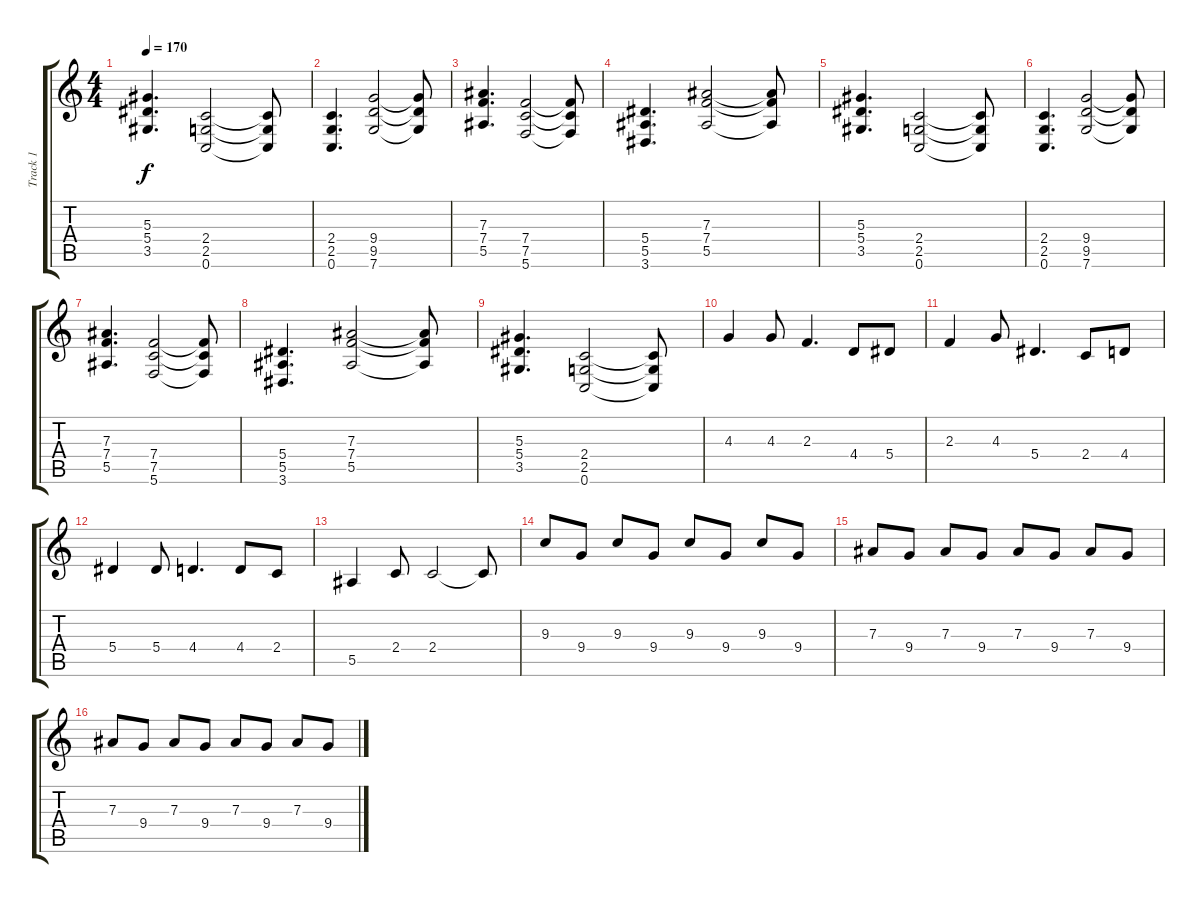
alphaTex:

\track ("Track 1" "Track 1") {instrument distortionguitar}
\staff {score tabs}
\tuning (C4 G3 Eb3 Bb2 F2 C2) {hide}
\ts (4 4)
\tempo 170
\clef g2
\ks c
(5.3 5.4 3.5).4{d dy f} (2.4 2.5 0.6).2 (2.4{t} 2.5{t} 0.6{t}).8 |
(2.4 2.5 0.6).4{d} (9.4 9.5 7.6).2 (9.4{t} 9.5{t} 7.6{t}).8 |
(7.3 7.4 5.5).4{d} (7.4 7.5 5.6).2 (7.4{t} 7.5{t} 5.6{t}).8 |
(5.4 5.5 3.6).4{d} (7.3 7.4 5.5).2 (7.3{t} 7.4{t} 5.5{t}).8 |
(5.3 5.4 3.5).4{d} (2.4 2.5 0.6).2 (2.4{t} 2.5{t} 0.6{t}).8 |
(2.4 2.5 0.6).4{d} (9.4 9.5 7.6).2 (9.4{t} 9.5{t} 7.6{t}).8 |
(7.3 7.4 5.5).4{d} (7.4 7.5 5.6).2 (7.4{t} 7.5{t} 5.6{t}).8 |
(5.4 5.5 3.6).4{d} (7.3 7.4 5.5).2 (7.3{t} 7.4{t} 5.5{t}).8 |
(5.3 5.4 3.5).4{d} (2.4 2.5 0.6).2 (2.4{t} 2.5{t} 0.6{t}).8 |
4.3.4 4.3.8 2.3.4{d} 4.4.8 5.4.8 |
2.3.4 4.3.8 5.4.4{d} 2.4.8 4.4.8 |
5.4.4 5.4.8 4.4.4{d} 4.4.8 2.4.8 |
5.5.4 2.4.8 2.4.2 2.4{t}.8 |
9.3.8 9.4.8 9.3.8 9.4.8 9.3.8 9.4.8 9.3.8 9.4.8 |
7.3.8 9.4.8 7.3.8 9.4.8 7.3.8 9.4.8 7.3.8 9.4.8 |
7.3.8 9.4.8 7.3.8 9.4.8 7.3.8 9.4.8 7.3.8 9.4.8
